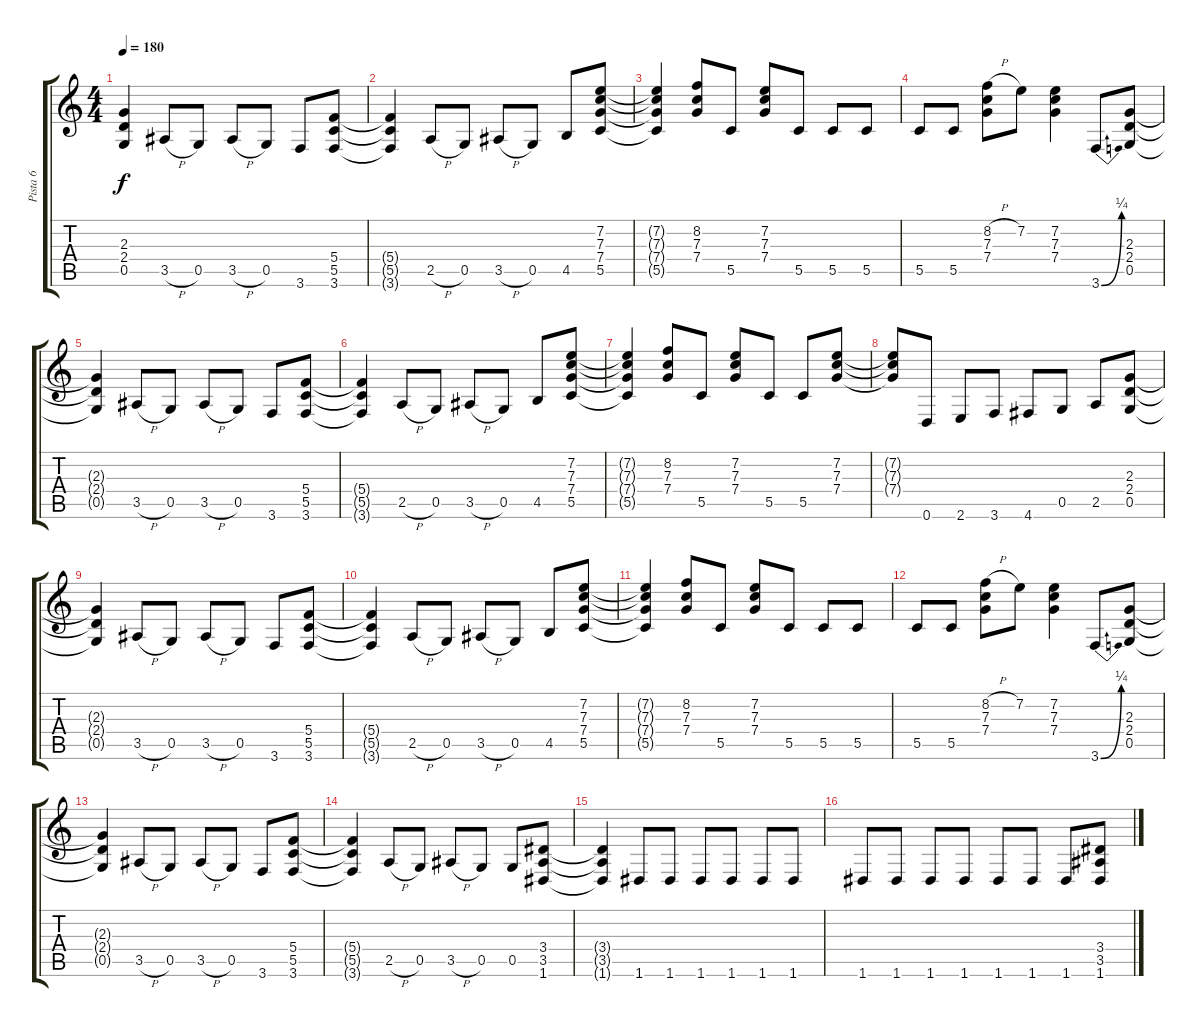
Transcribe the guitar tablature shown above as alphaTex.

\track ("Pista 6" "Pista 6") {instrument overdrivenguitar}
\staff {score tabs}
\tuning (D4 A3 F3 C3 G2 D2) {hide}
\ts (4 4)
\tempo 180
\clef g2
\ks c
(2.3{t} 2.4{t} 0.5{t}).4{dy f} 3.5{h}.8 0.5.8 3.5{h}.8 0.5.8 3.6.8 (5.4 5.5 3.6).8 |
(5.4{t} 5.5{t} 3.6{t}).4 2.5{h}.8 0.5.8 3.5{h}.8 0.5.8 4.5.8 (7.2 7.3 7.4 5.5).8 |
(7.2{t} 7.3{t} 7.4{t} 5.5{t}).4 (8.2 7.3 7.4).8 5.5.8 (7.2 7.3 7.4).8 5.5.8 5.5.8 5.5.8 |
5.5.8 5.5.8 (8.2{h} 7.3 7.4).8 7.2.8 (7.2 7.3 7.4).4 3.6{be (bend 0 0 60 1)}.8 (2.3 2.4 0.5).8 |
(2.3{t} 2.4{t} 0.5{t}).4 3.5{h}.8 0.5.8 3.5{h}.8 0.5.8 3.6.8 (5.4 5.5 3.6).8 |
(5.4{t} 5.5{t} 3.6{t}).4 2.5{h}.8 0.5.8 3.5{h}.8 0.5.8 4.5.8 (7.2 7.3 7.4 5.5).8 |
(7.2{t} 7.3{t} 7.4{t} 5.5{t}).4 (8.2 7.3 7.4).8 5.5.8 (7.2 7.3 7.4).8 5.5.8 5.5.8 (7.2 7.3 7.4).8 |
(7.2{t} 7.3{t} 7.4{t}).8 0.6.8 2.6.8 3.6.8 4.6.8 0.5.8 2.5.8 (2.3 2.4 0.5).8 |
(2.3{t} 2.4{t} 0.5{t}).4 3.5{h}.8 0.5.8 3.5{h}.8 0.5.8 3.6.8 (5.4 5.5 3.6).8 |
(5.4{t} 5.5{t} 3.6{t}).4 2.5{h}.8 0.5.8 3.5{h}.8 0.5.8 4.5.8 (7.2 7.3 7.4 5.5).8 |
(7.2{t} 7.3{t} 7.4{t} 5.5{t}).4 (8.2 7.3 7.4).8 5.5.8 (7.2 7.3 7.4).8 5.5.8 5.5.8 5.5.8 |
5.5.8 5.5.8 (8.2{h} 7.3 7.4).8 7.2.8 (7.2 7.3 7.4).4 3.6{be (bend 0 0 60 1)}.8 (2.3 2.4 0.5).8 |
(2.3{t} 2.4{t} 0.5{t}).4 3.5{h}.8 0.5.8 3.5{h}.8 0.5.8 3.6.8 (5.4 5.5 3.6).8 |
(5.4{t} 5.5{t} 3.6{t}).4 2.5{h}.8 0.5.8 3.5{h}.8 0.5.8 0.5.8 (3.4 3.5 1.6).8 |
(3.4{t} 3.5{t} 1.6{t}).4 1.6.8 1.6.8 1.6.8 1.6.8 1.6.8 1.6.8 |
1.6.8 1.6.8 1.6.8 1.6.8 1.6.8 1.6.8 1.6.8 (3.4 3.5 1.6).8
